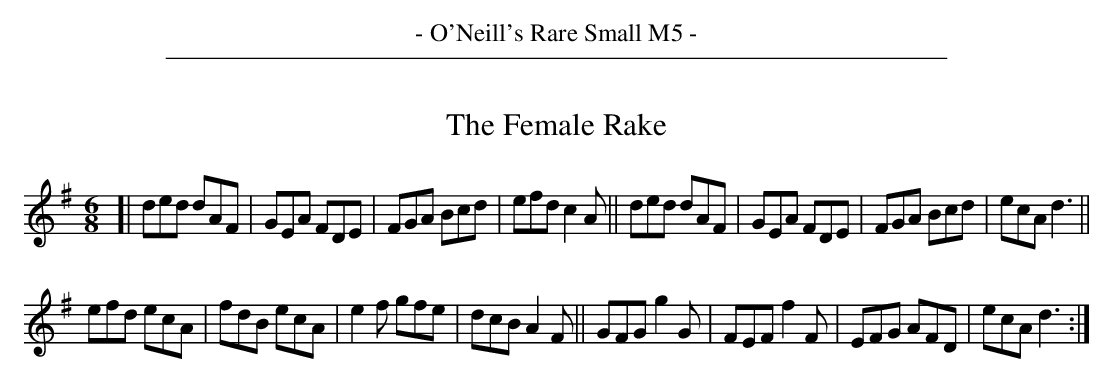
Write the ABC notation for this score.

X:1
T: The Female Rake
M: 6/8
L: 1/8
K: Dmix
[|\
ded dAF | GEA FDE | FGA Bcd | efd c2A ||\
ded dAF | GEA FDE | FGA Bcd | ecA d3  ||
efd ecA | fdB ecA | e2f gfe | dcB A2F ||\
GFG g2G | FEF f2F | EFG AFD | ecA d3  :|
